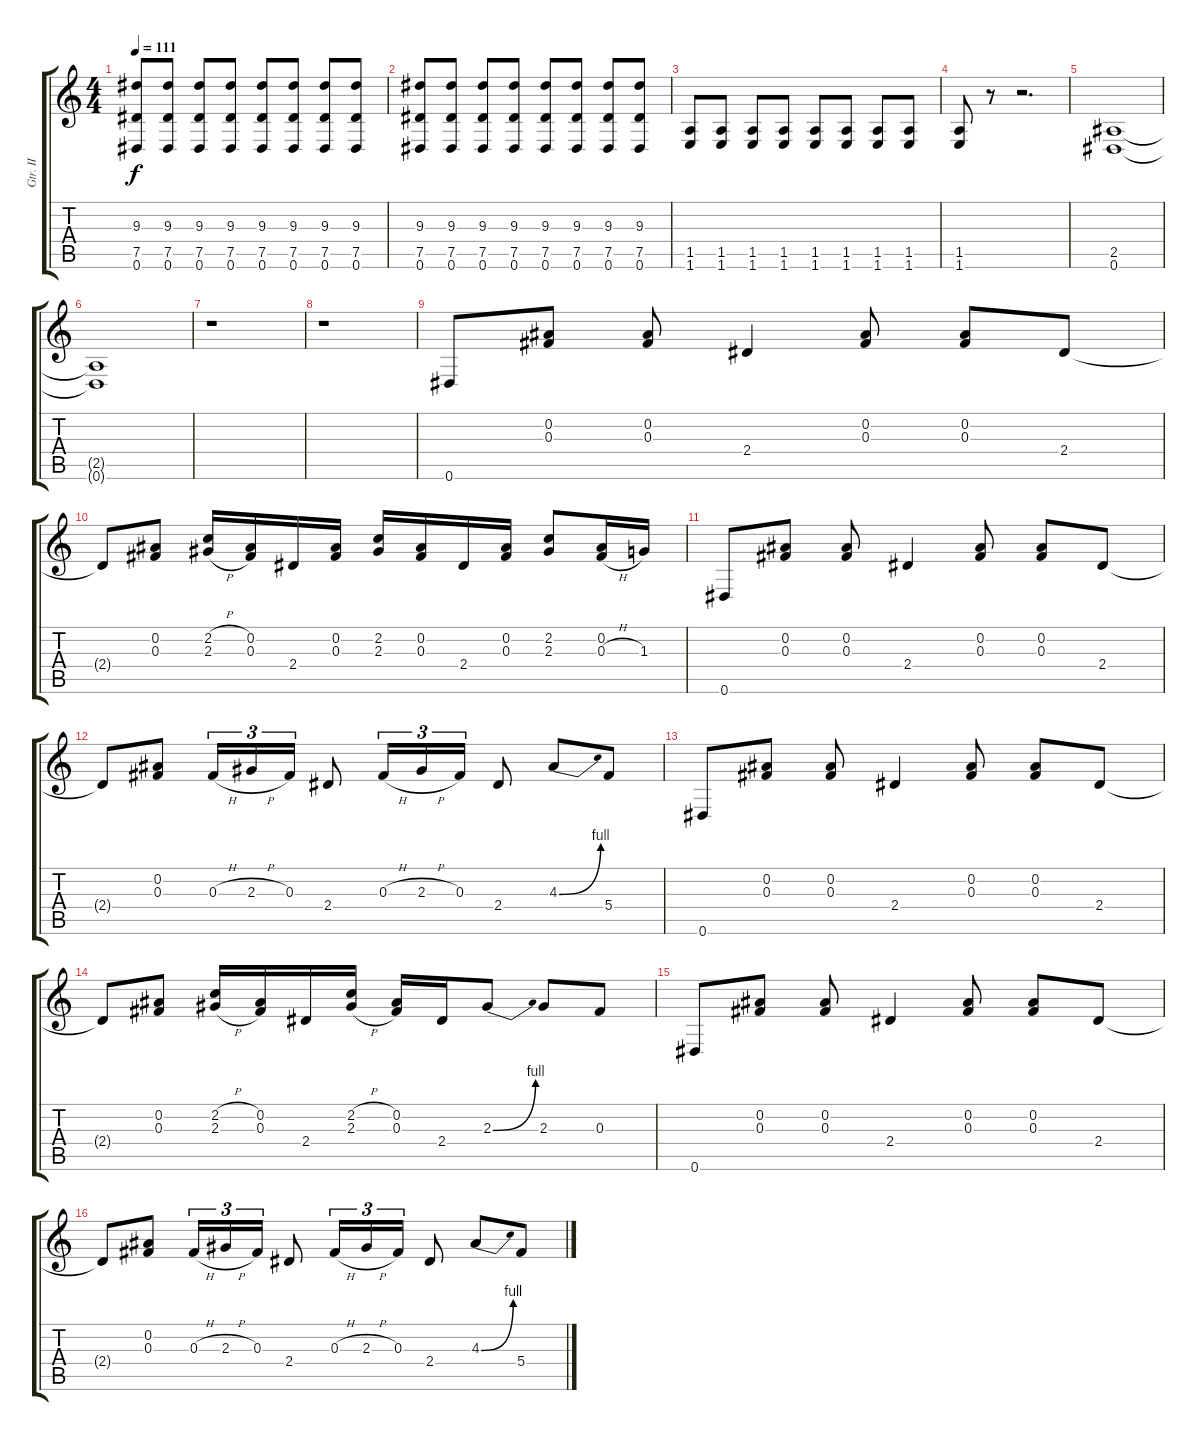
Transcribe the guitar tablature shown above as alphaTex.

\track ("Gtr. II" "Gtr. II") {instrument distortionguitar}
\staff {score tabs}
\tuning (Eb4 Bb3 Gb3 Db3 Ab2 Eb2) {hide}
\ts (4 4)
\tempo 111
\clef g2
\ks c
(9.3 7.5 0.6).8{dy f} (9.3 7.5 0.6).8 (9.3 7.5 0.6).8 (9.3 7.5 0.6).8 (9.3 7.5 0.6).8 (9.3 7.5 0.6).8 (9.3 7.5 0.6).8 (9.3 7.5 0.6).8 |
(9.3 7.5 0.6).8 (9.3 7.5 0.6).8 (9.3 7.5 0.6).8 (9.3 7.5 0.6).8 (9.3 7.5 0.6).8 (9.3 7.5 0.6).8 (9.3 7.5 0.6).8 (9.3 7.5 0.6).8 |
(1.5 1.6).8 (1.5 1.6).8 (1.5 1.6).8 (1.5 1.6).8 (1.5 1.6).8 (1.5 1.6).8 (1.5 1.6).8 (1.5 1.6).8 |
(1.5 1.6).8 r.8 r.2{d} |
(2.5 0.6).1 |
(2.5{t} 0.6{t}).1 |
r.1 |
r.1 |
0.6.8 (0.2 0.3).8 (0.2 0.3).8 2.4.4 (0.2 0.3).8 (0.2 0.3).8 2.4.8 |
2.4{t}.8 (0.2 0.3).8 (2.2{h} 2.3{h}).16 (0.2 0.3).16 2.4.16 (0.2 0.3).16 (2.2 2.3).16 (0.2 0.3).16 2.4.16 (0.2 0.3).16 (2.2 2.3).8 (0.2 0.3{h}).16 1.3.16 |
0.6.8 (0.2 0.3).8 (0.2 0.3).8 2.4.4 (0.2 0.3).8 (0.2 0.3).8 2.4.8 |
2.4{t}.8 (0.2 0.3).8 0.3{h}.16{tu (3 2)} 2.3{h}.16{tu (3 2)} 0.3.16{tu (3 2)} 2.4.8 0.3{h}.16{tu (3 2)} 2.3{h}.16{tu (3 2)} 0.3.16{tu (3 2)} 2.4.8 4.3{be (bend 0 0 60 4)}.8 5.4.8 |
0.6.8 (0.2 0.3).8 (0.2 0.3).8 2.4.4 (0.2 0.3).8 (0.2 0.3).8 2.4.8 |
2.4{t}.8 (0.2 0.3).8 (2.2{h} 2.3{h}).16 (0.2 0.3).16 2.4.16 (2.2{h} 2.3{h}).16 (0.2 0.3).16 2.4.16 2.3{be (bend 0 0 60 4)}.8 2.3.8 0.3.8 |
0.6.8 (0.2 0.3).8 (0.2 0.3).8 2.4.4 (0.2 0.3).8 (0.2 0.3).8 2.4.8 |
2.4{t}.8 (0.2 0.3).8 0.3{h}.16{tu (3 2)} 2.3{h}.16{tu (3 2)} 0.3.16{tu (3 2)} 2.4.8 0.3{h}.16{tu (3 2)} 2.3{h}.16{tu (3 2)} 0.3.16{tu (3 2)} 2.4.8 4.3{be (bend 0 0 60 4)}.8 5.4.8
